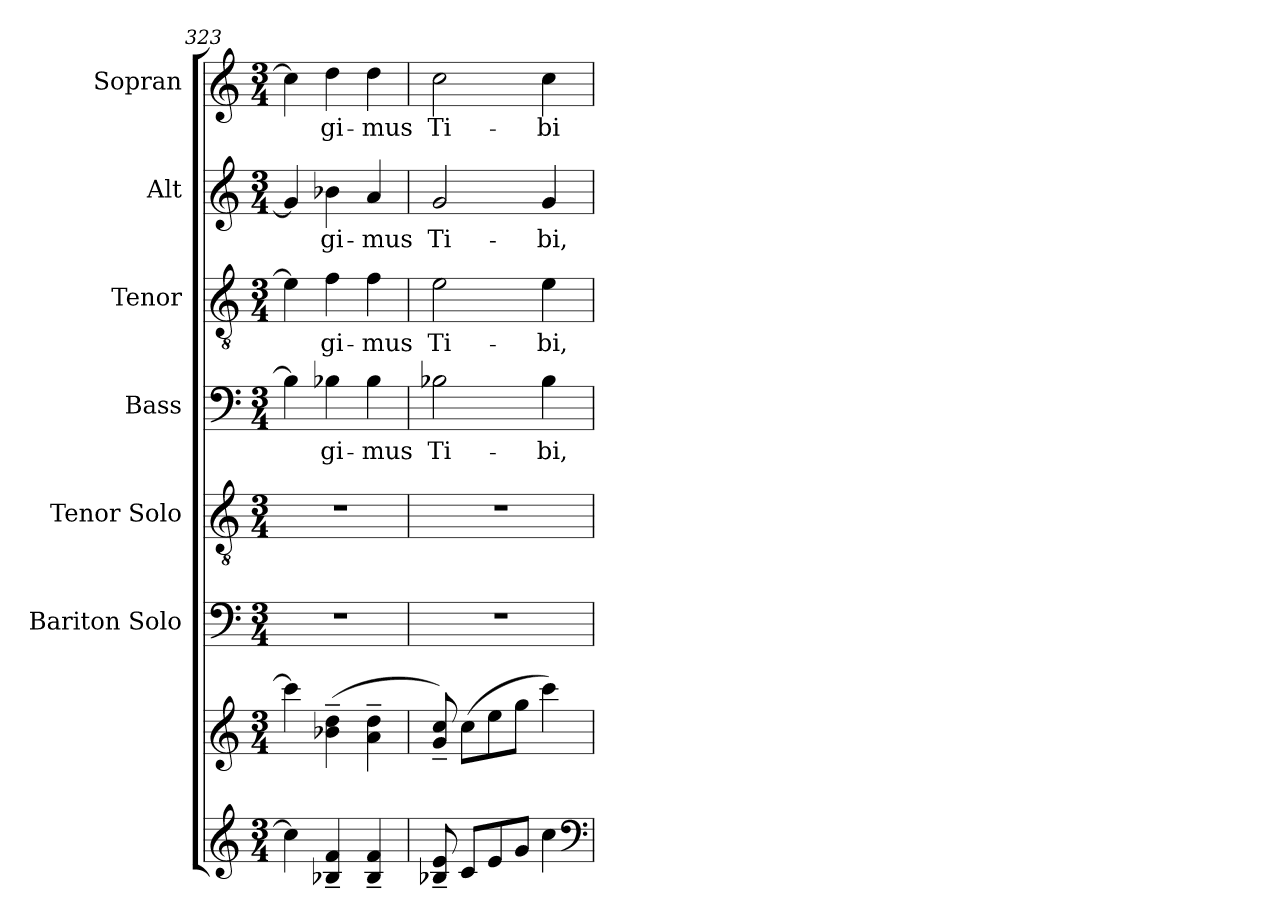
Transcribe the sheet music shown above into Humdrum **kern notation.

**kern	**kern	**kern	**kern	**kern	**text	**kern	**text	**kern	**text	**kern	**text
*part7	*part7	*part6	*part5	*part4	*part4	*part3	*part3	*part2	*part2	*part1	*part1
*staff8	*staff7	*staff6	*staff5	*staff4	*staff4	*staff3	*staff3	*staff2	*staff2	*staff1	*staff1
*	*	*I"Bariton Solo	*I"Tenor Solo	*I"Bass	*	*I"Tenor	*	*I"Alt	*	*I"Sopran	*
*	*	*	*	*I'B.	*	*I'T.	*	*I'A.	*	*I'S.	*
*clefG2	*clefG2	*clefF4	*clefGv2	*clefF4	*	*clefGv2	*	*clefG2	*	*clefG2	*
*k[]	*k[]	*k[]	*k[]	*k[]	*	*k[]	*	*k[]	*	*k[]	*
*C:	*C:	*C:	*C:	*C:	*	*C:	*	*C:	*	*C:	*
*M3/4	*M3/4	*M3/4	*M3/4	*M3/4	*	*M3/4	*	*M3/4	*	*M3/4	*
=323	=323	=323	=323	=323	=323	=323	=323	=323	=323	=323	=323
4cc\]	4ccc\]	2.r	2.r	4B-\]	.	4e\]	.	4g/]	.	4cc\]	.
!	!	!	!	!	!LO:LY:b	!	!LO:LY:b	!	!LO:LY:b	!	!LO:LY:b
4B-X/~< 4f/~<	(>4b-X\~> 4dd\~>	.	.	4B-X\	-gi-	4f\	-gi-	4b-X\	-gi-	4dd\	-gi-
!	!	!	!	!	!LO:LY:b	!	!LO:LY:b	!	!LO:LY:b	!	!LO:LY:b
4B-/~< 4f/~<	4a\~> 4dd\~>	.	.	4B-\	-mus	4f\	-mus	4a/	-mus	4dd\	-mus
=324	=324	=324	=324	=324	=324	=324	=324	=324	=324	=324	=324
!	!	!	!	!	!LO:LY:b	!	!LO:LY:b	!	!LO:LY:b	!	!LO:LY:b
8B-X/~< 8e/~<	8g/~< 8cc/~<)	2.r	2.r	2B-X\	Ti-	2e\	Ti-	2g/	Ti-	2cc\	Ti-
8c/L	(>8cc\L	.	.	.	.	.	.	.	.	.	.
8e/	8ee\	.	.	.	.	.	.	.	.	.	.
8g/J	8gg\J	.	.	.	.	.	.	.	.	.	.
!	!	!	!	!	!LO:LY:b	!	!LO:LY:b	!	!LO:LY:b	!	!LO:LY:b
4cc\	4ccc\)	.	.	4B-\	-bi,	4e\	-bi,	4g/	-bi,	4cc\	-bi
*clefF4	*	*	*	*	*	*	*	*	*	*	*
=	=	=	=	=	=	=	=	=	=	=	=
*-	*-	*-	*-	*-	*-	*-	*-	*-	*-	*-	*-
